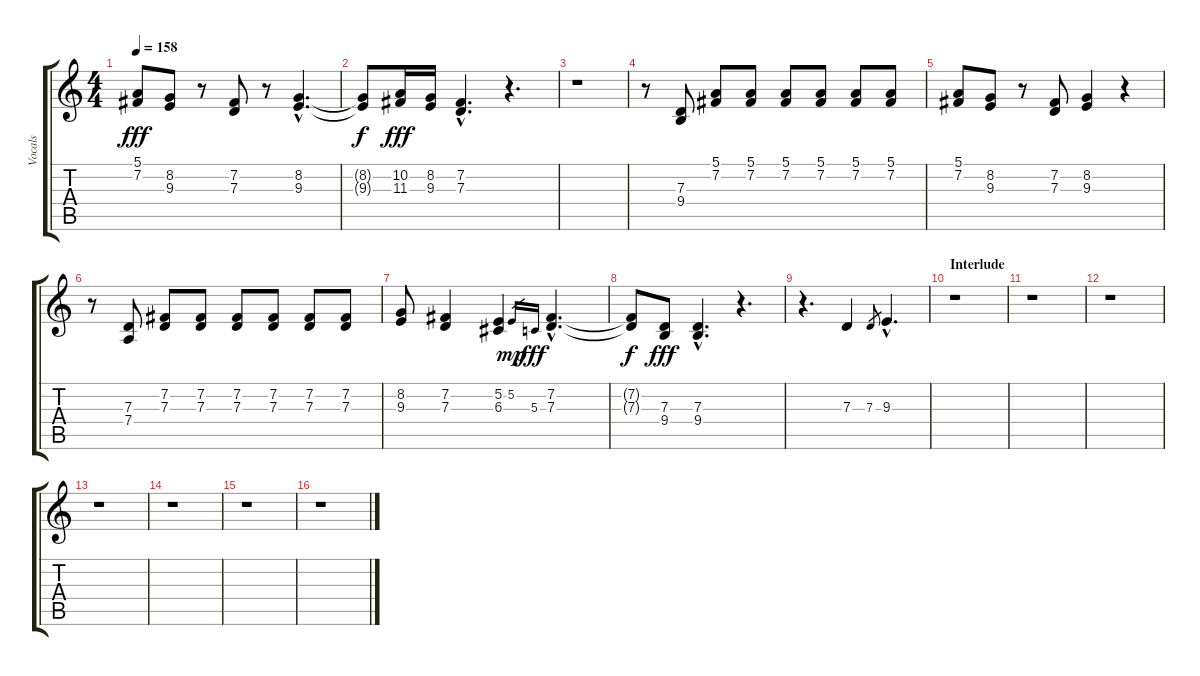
\track ("Vocals" "Vocals") {instrument lead1square}
\staff {score tabs}
\tuning (E4 B3 G3 D3 A2 E2) {hide}
\ts (4 4)
\tempo 158
\clef g2
\ks c
(5.1 7.2).8{dy fff} (8.2 9.3).8 r.8 (7.2 7.3).8 r.8 (8.2{hac} 9.3{hac}).4{d} |
(8.2{t} 9.3{t}).8{dy f} (10.2 11.3).16{dy fff} (8.2 9.3).16 (7.2{hac} 7.3{hac}).4{d} r.4{d} |
r.1 |
r.8 (7.3 9.4).8 (5.1 7.2).8 (5.1 7.2).8 (5.1 7.2).8 (5.1 7.2).8 (5.1 7.2).8 (5.1 7.2).8 |
(5.1 7.2).8 (8.2 9.3).8 r.8 (7.2 7.3).8 (8.2 9.3).4 r.4 |
r.8 (7.3 7.4).8 (7.2 7.3).8 (7.2 7.3).8 (7.2 7.3).8 (7.2 7.3).8 (7.2 7.3).8 (7.2 7.3).8 |
(8.2 9.3).8 (7.2 7.3).4 (5.2 6.3).4 5.2.16{gr dy mp} 5.3.16{gr dy fff} (7.2{hac} 7.3{hac}).4{d} |
(7.2{t} 7.3{t}).8{dy f} (7.3 9.4).8{dy fff} (7.3{hac} 9.4{hac}).4{d} r.4{d} |
r.4{d} 7.3.4 7.3.8{gr} 9.3{hac}.4{d} |
\section ("" "Interlude")
r.1 |
r.1 |
r.1 |
r.1 |
r.1 |
r.1 |
r.1
